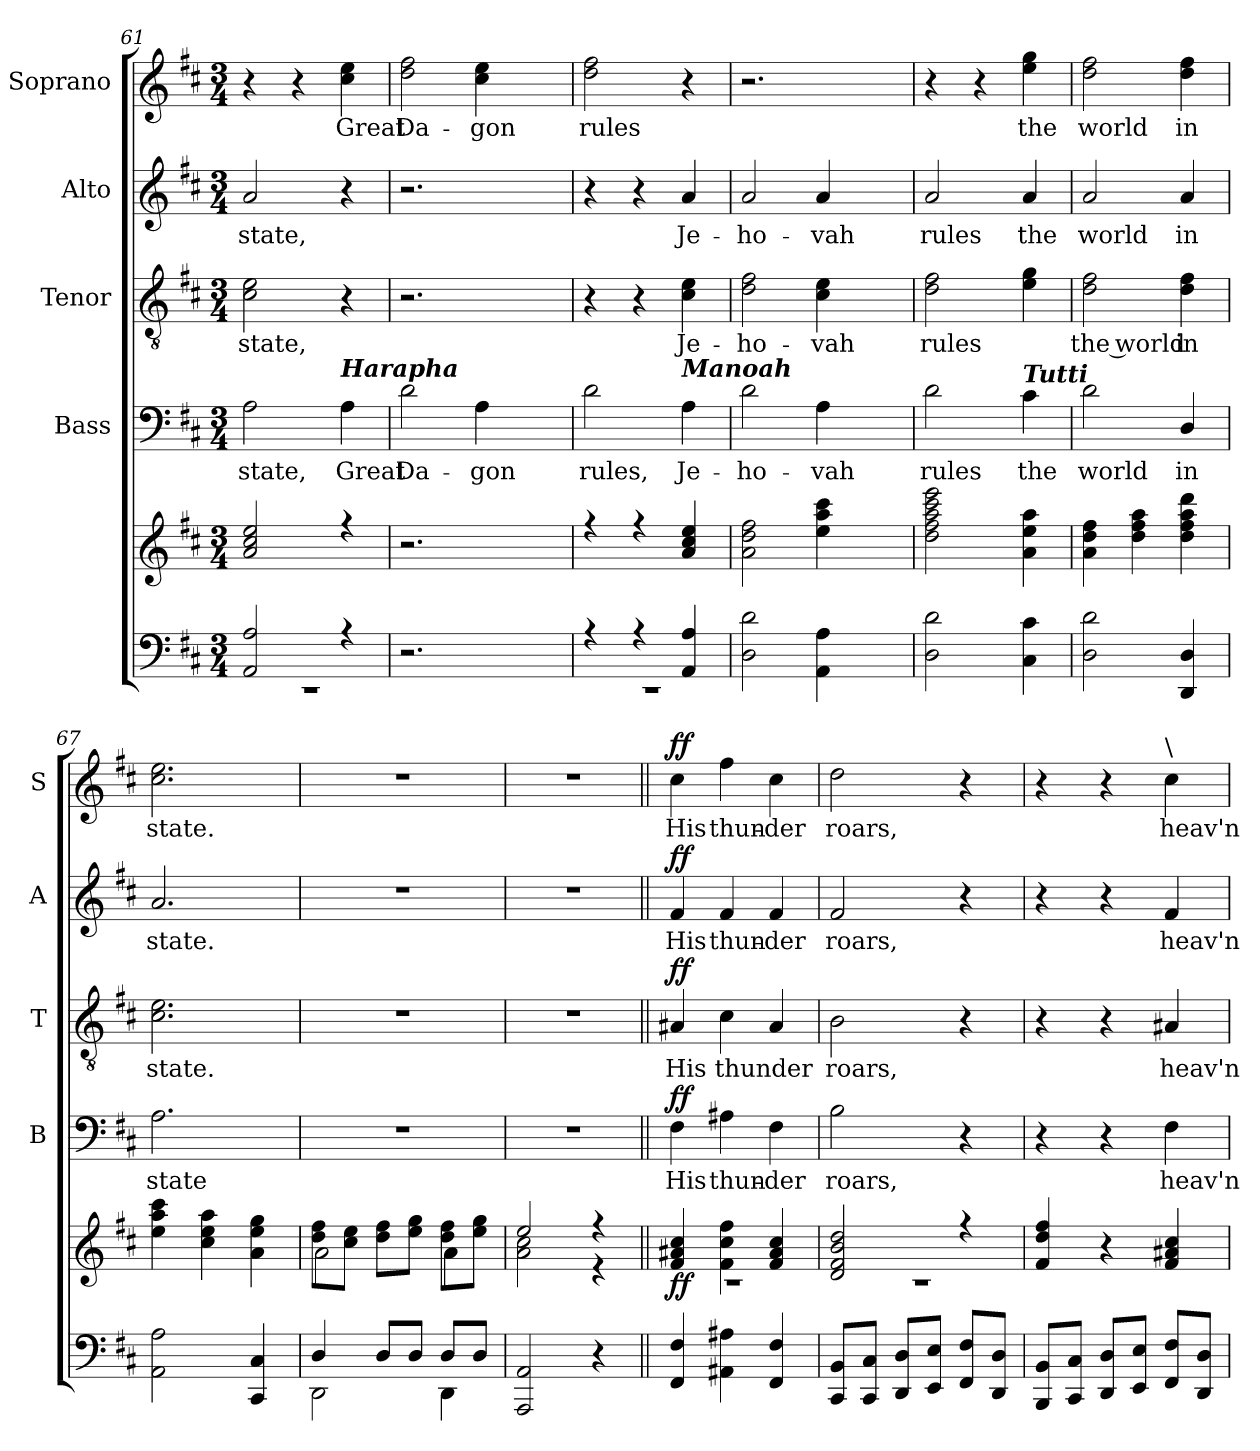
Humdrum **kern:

**kern	**kern	**dynam	**kern	**text	**dynam	**kern	**text	**dynam	**kern	**text	**dynam	**kern	**text	**dynam
*part6	*part5	*part5	*part4	*part4	*part4	*part3	*part3	*part3	*part2	*part2	*part2	*part1	*part1	*part1
*staff6	*staff5	*staff5	*staff4	*staff4	*staff4	*staff3	*staff3	*staff3	*staff2	*staff2	*staff2	*staff1	*staff1	*staff1
*	*	*	*I"Bass	*	*	*I"Tenor	*	*	*I"Alto	*	*	*I"Soprano	*	*
*	*	*	*I'B	*	*	*I'T	*	*	*I'A	*	*	*I'S	*	*
*clefF4	*clefG2	*	*clefF4	*	*	*clefGv2	*	*	*clefG2	*	*	*clefG2	*	*
*k[f#c#]	*k[f#c#]	*	*k[f#c#]	*	*	*k[f#c#]	*	*	*k[f#c#]	*	*	*k[f#c#]	*	*
*D:	*D:	*	*D:	*	*	*D:	*	*	*D:	*	*	*D:	*	*
*M3/4	*M3/4	*	*M3/4	*	*	*M3/4	*	*	*M3/4	*	*	*M3/4	*	*
=61	=61	=61	=61	=61	=61	=61	=61	=61	=61	=61	=61	=61	=61	=61
*^	*	*	*	*	*	*	*	*	*	*	*	*	*	*
!	!LO:N:vis=1	!	!	!	!LO:LY:b	!	!	!LO:LY:b	!	!	!LO:LY:b	!	!	!	!
*	*	*^	*	*	*	*	*	*	*	*	*	*	*	*	*
2AA/ 2A/	2.rEE	2a/ 2cc#/ 2ee/	2.ryy	.	2A\	state,	.	2c#\ 2e\	state,	.	2a/	state,	.	4r	.	.
.	.	.	.	.	.	.	.	.	.	.	.	.	.	4r	.	.
!	!	!	!	!	!LO:TX:a:Bi:t=Harapha	!	!	!	!	!	!	!	!	!	!	!
!	!	!	!	!	!	!LO:LY:b	!	!	!	!	!	!	!	!	!LO:LY:b	!
4r	.	4r	.	.	4A\	Great	.	4r	.	.	4r	.	.	4cc#\ 4ee\	Great	.
*v	*v	*	*	*	*	*	*	*	*	*	*	*	*	*	*	*
*	*v	*v	*	*	*	*	*	*	*	*	*	*	*	*	*
=62	=62	=62	=62	=62	=62	=62	=62	=62	=62	=62	=62	=62	=62	=62
!	!	!	!	!LO:LY:b	!	!	!	!	!	!	!	!	!LO:LY:b	!
2.r	2.r	.	2d\	Da-	.	2.r	.	.	2.r	.	.	2dd\ 2ff#\	Da-	.
!	!	!	!	!LO:LY:b	!	!	!	!	!	!	!	!	!LO:LY:b	!
.	.	.	4A\	-gon	.	.	.	.	.	.	.	4cc#\ 4ee\	-gon	.
4ryy	4ryy	.	4ryy	.	.	4ryy	.	.	4ryy	.	.	4ryy	.	.
=63	=63	=63	=63	=63	=63	=63	=63	=63	=63	=63	=63	=63	=63	=63
*^	*	*	*	*	*	*	*	*	*	*	*	*	*	*
!	!LO:N:vis=1	!	!	!	!LO:LY:b	!	!	!	!	!	!	!	!	!LO:LY:b	!
*	*	*^	*	*	*	*	*	*	*	*	*	*	*	*	*
4r	2.rEE	4r	2.ryy	.	2d\	rules,	.	4r	.	.	4r	.	.	2dd\ 2ff#\	rules	.
4r	.	4r	.	.	.	.	.	4r	.	.	4r	.	.	.	.	.
!	!	!	!	!	!LO:TX:a:Bi:t=Manoah	!	!	!	!	!	!	!	!	!	!	!
!	!	!	!	!	!	!LO:LY:b	!	!	!LO:LY:b	!	!	!LO:LY:b	!	!	!	!
4AA/ 4A/	.	4a/ 4cc#/ 4ee/	.	.	4A\	Je-	.	4c#\ 4e\	Je-	.	4a/	Je-	.	4r	.	.
=64	=64	=64	=64	=64	=64	=64	=64	=64	=64	=64	=64	=64	=64	=64	=64	=64
!	!	!	!	!	!	!LO:LY:b	!	!	!LO:LY:b	!	!	!LO:LY:b	!	!	!	!
2D\ 2d\	2ryy	2a\ 2dd\ 2ff#\	2ryy	.	2d\	-ho-	.	2d\ 2f#\	-ho-	.	2a/	-ho-	.	2.r	.	.
!	!	!	!	!	!	!LO:LY:b	!	!	!LO:LY:b	!	!	!LO:LY:b	!	!	!	!
4AA\ 4A\	4ryy	4ee\ 4aa\ 4ccc#\	4ryy	.	4A\	-vah	.	4c#\ 4e\	-vah	.	4a/	-vah	.	.	.	.
4ryy	4ryy	4ryy	4ryy	.	4ryy	.	.	4ryy	.	.	4ryy	.	.	4ryy	.	.
=65	=65	=65	=65	=65	=65	=65	=65	=65	=65	=65	=65	=65	=65	=65	=65	=65
!	!	!	!	!	!	!LO:LY:b	!	!	!LO:LY:b	!	!	!LO:LY:b	!	!	!	!
2D\ 2d\	2ryy	2dd\ 2ff#\ 2aa\ 2ccc#\ 2eee\	2ryy	.	2d\	rules	.	2d\ 2f#\	rules	.	2a/	rules	.	4r	.	.
.	.	.	.	.	.	.	.	.	.	.	.	.	.	4r	.	.
!	!	!	!	!	!LO:TX:a:Bi:t=Tutti	!	!	!	!	!	!	!	!	!	!	!
!	!	!	!	!	!	!LO:LY:b	!	!	!	!	!	!LO:LY:b	!	!	!LO:LY:b	!
4C#\ 4c#\	4ryy	4a\ 4ee\ 4aa\	4ryy	.	4c#\	the	.	4e\ 4g\	.	.	4a/	the	.	4ee\ 4gg\	the	.
=66	=66	=66	=66	=66	=66	=66	=66	=66	=66	=66	=66	=66	=66	=66	=66	=66
!	!	!	!	!	!	!LO:LY:b	!	!	!LO:LY:b	!	!	!LO:LY:b	!	!	!LO:LY:b	!
2D\ 2d\	2ryy	4a\ 4dd\ 4ff#\	2ryy	.	2d\	world	.	2d\ 2f#\	the world	.	2a/	world	.	2dd\ 2ff#\	world	.
.	.	4dd\ 4ff#\ 4aa\	.	.	.	.	.	.	.	.	.	.	.	.	.	.
!	!	!	!	!	!	!LO:LY:b	!	!	!LO:LY:b	!	!	!LO:LY:b	!	!	!LO:LY:b	!
4DD/ 4D/	4ryy	4dd\ 4ff#\ 4aa\ 4ddd\	4ryy	.	4D/	in	.	4d\ 4f#\	in	.	4a/	in	.	4dd\ 4ff#\	in	.
=67	=67	=67	=67	=67	=67	=67	=67	=67	=67	=67	=67	=67	=67	=67	=67	=67
!	!	!	!	!	!	!LO:LY:b	!	!	!LO:LY:b	!	!	!LO:LY:b	!	!	!LO:LY:b	!
2AA\ 2A\	2ryy	4ee\ 4aa\ 4ccc#\	2ryy	.	2.A\	state	.	2.c#\ 2.e\	state.	.	2.a/	state.	.	2.cc#\ 2.ee\	state.	.
.	.	4cc#\ 4ee\ 4aa\	.	.	.	.	.	.	.	.	.	.	.	.	.	.
4CC#/ 4C#/	4ryy	4a\ 4ee\ 4gg\	4ryy	.	.	.	.	.	.	.	.	.	.	.	.	.
=68	=68	=68	=68	=68	=68	=68	=68	=68	=68	=68	=68	=68	=68	=68	=68	=68
4D/	2DD\	8dd\ 8ff#\L	2a\	.	2.r	.	.	2.r	.	.	2.r	.	.	2.r	.	.
.	.	8cc#\ 8ee\J	.	.	.	.	.	.	.	.	.	.	.	.	.	.
8D/L	.	8dd\ 8ff#\L	.	.	.	.	.	.	.	.	.	.	.	.	.	.
8D/J	.	8ee\ 8gg\J	.	.	.	.	.	.	.	.	.	.	.	.	.	.
8D/L	4DD\	8dd\ 8ff#\L	4a\	.	.	.	.	.	.	.	.	.	.	.	.	.
8D/J	.	8ee\ 8gg\J	.	.	.	.	.	.	.	.	.	.	.	.	.	.
=69	=69	=69	=69	=69	=69	=69	=69	=69	=69	=69	=69	=69	=69	=69	=69	=69
2AAA/ 2AA/	2ryy	2ee/	2a\ 2cc#\	.	2.r	.	.	2.r	.	.	2.r	.	.	2.r	.	.
4r	4ryy	4r	4r	.	.	.	.	.	.	.	.	.	.	.	.	.
!!LO:PB:g=z
=70||	=70||	=70||	=70||	=70||	=70||	=70||	=70||	=70||	=70||	=70||	=70||	=70||	=70||	=70||	=70||	=70||
!	!	!	!LO:N:vis=1	!LO:DY:b	!	!LO:LY:b	!LO:DY:b	!	!LO:LY:b	!LO:DY:b	!	!LO:LY:b	!LO:DY:b	!	!LO:LY:b	!LO:DY:b
*v	*v	*	*	*	*	*	*	*	*	*	*	*	*	*	*	*
4FF#/ 4F#/	4f#/ 4a#X/ 4cc#/	2.rc	ff	4F#\	His	ff	4A#X/	His	ff	4f#/	His	ff	4cc#\	His	ff
!	!	!	!	!	!LO:LY:b	!	!	!LO:LY:b	!	!	!LO:LY:b	!	!	!LO:LY:b	!
4AA#X\ 4A#X\	4f#\ 4cc#\ 4ff#\	.	.	4A#X\	thun-	.	4c#\	thunder	.	4f#/	thun-	.	4ff#\	thun-	.
!	!	!	!	!	!LO:LY:b	!	!	!	!	!	!LO:LY:b	!	!	!LO:LY:b	!
4FF#/ 4F#/	4f#/ 4a#/ 4cc#/	.	.	4F#\	-der	.	4A#/	.	.	4f#/	-der	.	4cc#\	-der	.
=71	=71	=71	=71	=71	=71	=71	=71	=71	=71	=71	=71	=71	=71	=71	=71
!	!	!LO:N:vis=1	!	!	!LO:LY:b	!	!	!LO:LY:b	!	!	!LO:LY:b	!	!	!LO:LY:b	!
8CC#/ 8BB/L	2d/ 2f#/ 2b/ 2dd/	2.rc	.	2B\	roars,	.	2B\	roars,	.	2f#/	roars,	.	2dd\	roars,	.
8CC#/ 8C#/J	.	.	.	.	.	.	.	.	.	.	.	.	.	.	.
8DD/ 8D/L	.	.	.	.	.	.	.	.	.	.	.	.	.	.	.
8EE/ 8E/J	.	.	.	.	.	.	.	.	.	.	.	.	.	.	.
8FF#/ 8F#/L	4r	.	.	4r	.	.	4r	.	.	4r	.	.	4r	.	.
8DD/ 8D/J	.	.	.	.	.	.	.	.	.	.	.	.	.	.	.
=72	=72	=72	=72	=72	=72	=72	=72	=72	=72	=72	=72	=72	=72	=72	=72
8BBB/ 8BB/L	4f#/ 4dd/ 4ff#/	2ryy	.	4r	.	.	4r	.	.	4r	.	.	4r	.	.
8CC#/ 8C#/J	.	.	.	.	.	.	.	.	.	.	.	.	.	.	.
8DD/ 8D/L	4r	.	.	4r	.	.	4r	.	.	4r	.	.	4r	.	.
8EE/ 8E/J	.	.	.	.	.	.	.	.	.	.	.	.	.	.	.
!	!	!	!	!	!	!	!	!	!	!	!	!	!LO:TX:a:t=\	!	!
!	!	!	!	!	!LO:LY:b	!	!	!LO:LY:b	!	!	!LO:LY:b	!	!	!LO:LY:b	!
8FF#/ 8F#/L	4f#/ 4a#X/ 4cc#/	4ryy	.	4F#\	heav'n	.	4A#X/	heav'n	.	4f#/	heav'n	.	4cc#\	heav'n	.
8DD/ 8D/J	.	.	.	.	.	.	.	.	.	.	.	.	.	.	.
*	*v	*v	*	*	*	*	*	*	*	*	*	*	*	*	*
=	=	=	=	=	=	=	=	=	=	=	=	=	=	=
*-	*-	*-	*-	*-	*-	*-	*-	*-	*-	*-	*-	*-	*-	*-
